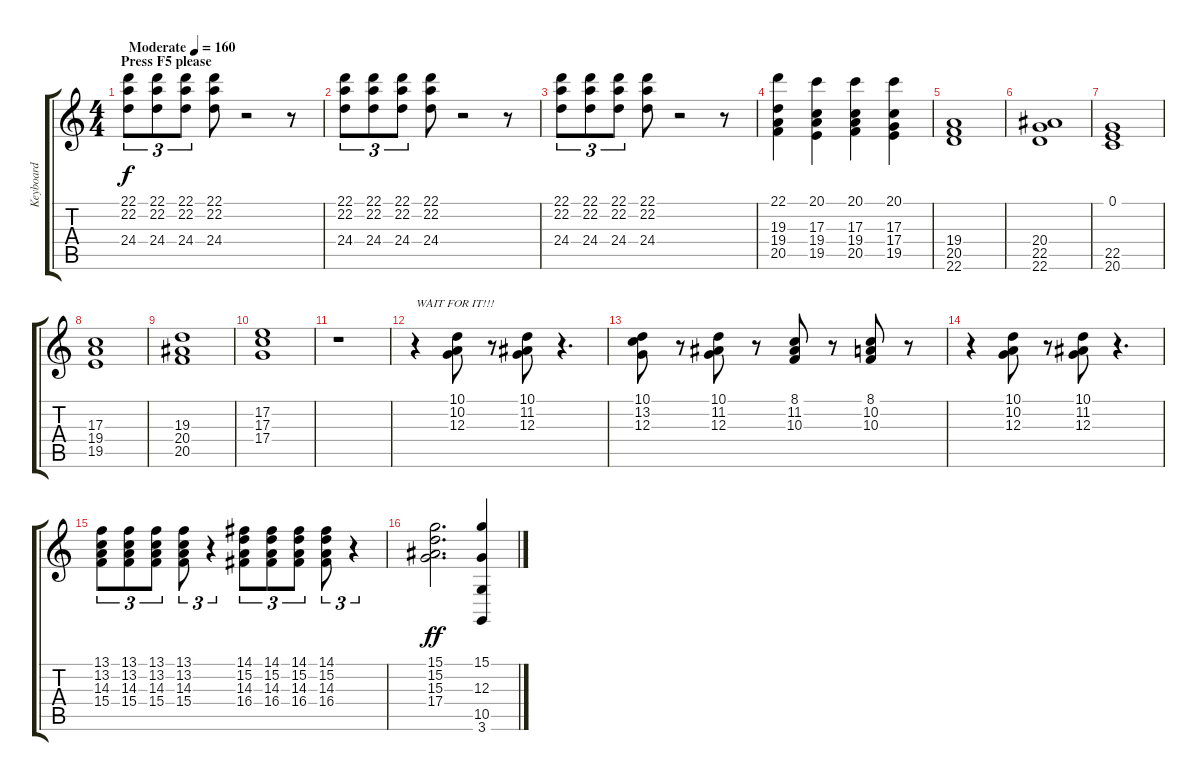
\track ("Keyboard" "Keyboard") {instrument stringensemble1}
\staff {score tabs}
\tuning (E4 B3 G3 D3 A2 E2) {hide}
\ts (4 4)
\section ("" "Press F5 please")
\tempo (160 "Moderate")
\clef g2
\ks c
(22.1 22.2 24.4).8{tu (3 2) dy f instrument stringensemble1} (22.1 22.2 24.4).8{tu (3 2) volume 12} (22.1 22.2 24.4).8{tu (3 2)} (22.1 22.2 24.4).8 r.2 r.8 |
(22.1 22.2 24.4).8{tu (3 2)} (22.1 22.2 24.4).8{tu (3 2)} (22.1 22.2 24.4).8{tu (3 2)} (22.1 22.2 24.4).8 r.2 r.8 |
(22.1 22.2 24.4).8{tu (3 2)} (22.1 22.2 24.4).8{tu (3 2)} (22.1 22.2 24.4).8{tu (3 2)} (22.1 22.2 24.4).8 r.2 r.8 |
(22.1 19.3 19.4 20.5).4 (20.1 17.3 19.4 19.5).4 (20.1 17.3 19.4 20.5).4 (20.1 17.3 17.4 19.5).4 |
(19.4 20.5 22.6).1 |
(20.4 22.5 22.6).1 |
(0.1 22.5 20.6).1 |
(17.3 19.4 19.5).1 |
(19.3 20.4 20.5).1 |
(17.2 17.3 17.4).1 |
r.1 |
r.4{txt "WAIT FOR IT!!!"} (10.1 10.2 12.3).8 r.8 (10.1 11.2 12.3).8 r.4{d} |
(10.1 13.2 12.3).8 r.8 (10.1 11.2 12.3).8 r.8 (8.1 11.2 10.3).8 r.8 (8.1 10.2 10.3).8 r.8 |
r.4 (10.1 10.2 12.3).8 r.8 (10.1 11.2 12.3).8 r.4{d} |
(13.1 13.2 14.3 15.4).8{tu (3 2)} (13.1 13.2 14.3 15.4).8{tu (3 2)} (13.1 13.2 14.3 15.4).8{tu (3 2)} (13.1 13.2 14.3 15.4).8{tu (3 2)} r.4{tu (3 2)} (14.1 15.2 14.3 16.4).8{tu (3 2)} (14.1 15.2 14.3 16.4).8{tu (3 2)} (14.1 15.2 14.3 16.4).8{tu (3 2)} (14.1 15.2 14.3 16.4).8{tu (3 2)} r.4{tu (3 2)} |
(15.1 15.2 15.3 17.4).2{d dy ff} (15.1 12.3 10.5 3.6).4{instrument orchestrahit}
